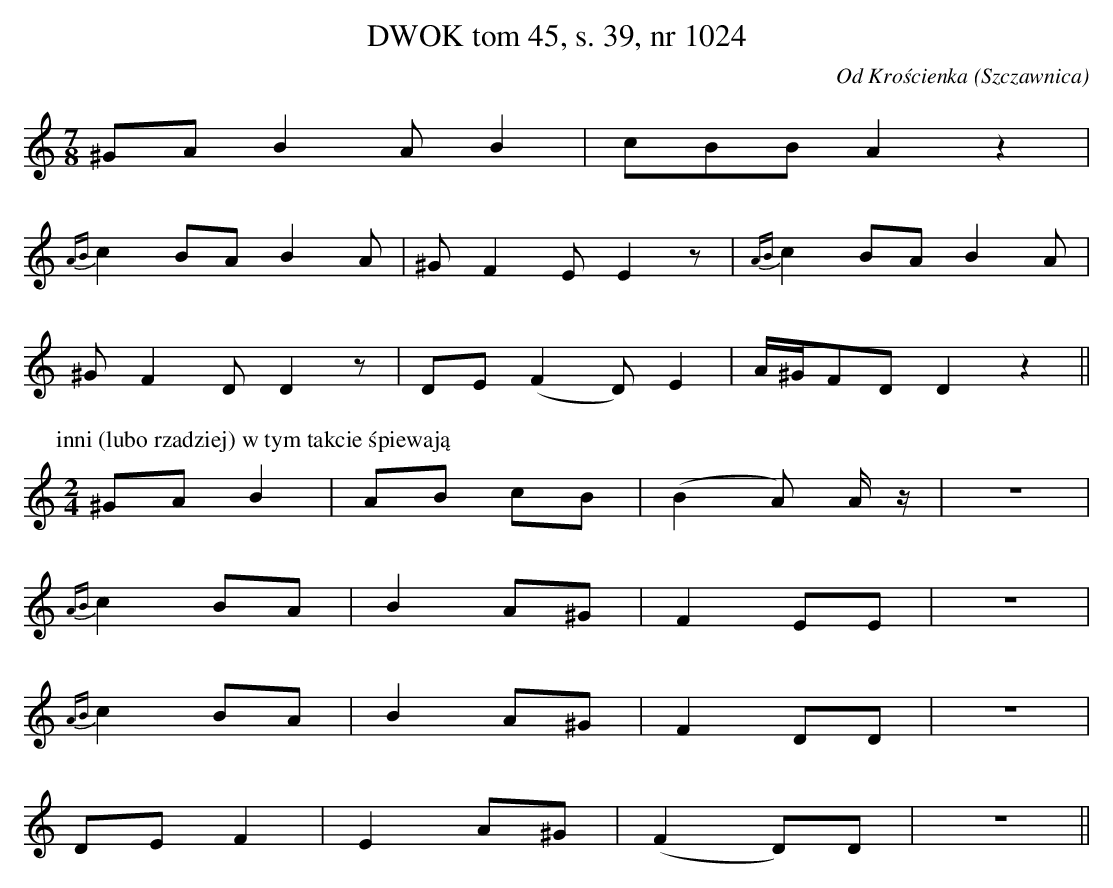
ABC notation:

X:1
T: DWOK tom 45, s. 39, nr 1024
O: Od Krościenka (Szczawnica)
M: 7/8
L: 1/16
K: C
^G2A2B4A2B4|c2B2B2A4z4|
{AB}c4B2A2B4A2|^G2F4E2E4z2|{AB}c4B2A2B4A2|
^G2F4D2D4z2|D2E2(F4D2)E4|A^GF2D2D4z4||
P: inni (lubo rzadziej) w tym takcie śpiewają
M:2/4
^G2A2B4|A2B2 c2B2|(B4A2) Az|z8|
{AB}c4B2A2|B4A2^G2|F4E2E2|z8|
{AB}c4B2A2|B4A2^G2|F4D2D2|z8|
D2E2F4|E4A2^G2|(F4D2)D2|z8||
